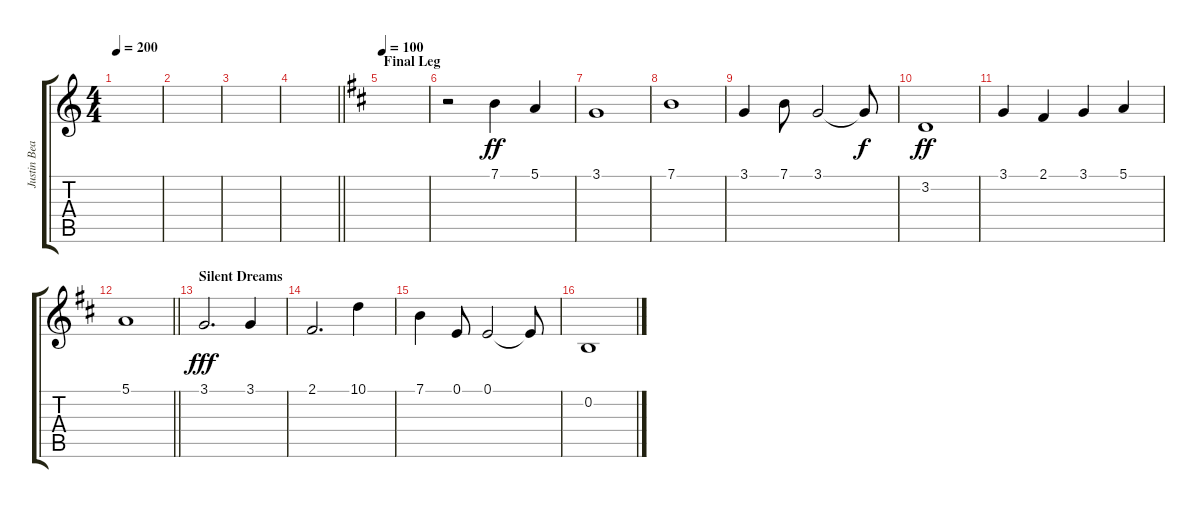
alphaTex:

\track ("Justin Beaver Clone Brigade" "Justin Bea") {instrument choiraahs bank 1}
\staff {score tabs}
\tuning (E4 B3 G3 D3 A2 E2) {hide}
\ts (4 4)
\tempo 200
\clef g2
\ks c
|
|
|
\barLineRight lightlight
|
\section ("" "Final Leg")
\tempo 100
\ks d
|
r.2 7.1.4{dy ff} 5.1.4 |
3.1.1 |
7.1.1 |
3.1.4 7.1.8 3.1.2 3.1{t}.8{dy f} |
3.2.1{dy ff} |
3.1.4 2.1.4 3.1.4 5.1.4 |
\barLineRight lightlight
5.1.1 |
\section ("" "Silent Dreams")
3.1.2{d dy fff} 3.1.4 |
2.1.2{d} 10.1.4 |
7.1.4 0.1.8 0.1.2 0.1{t}.8 |
0.2.1
